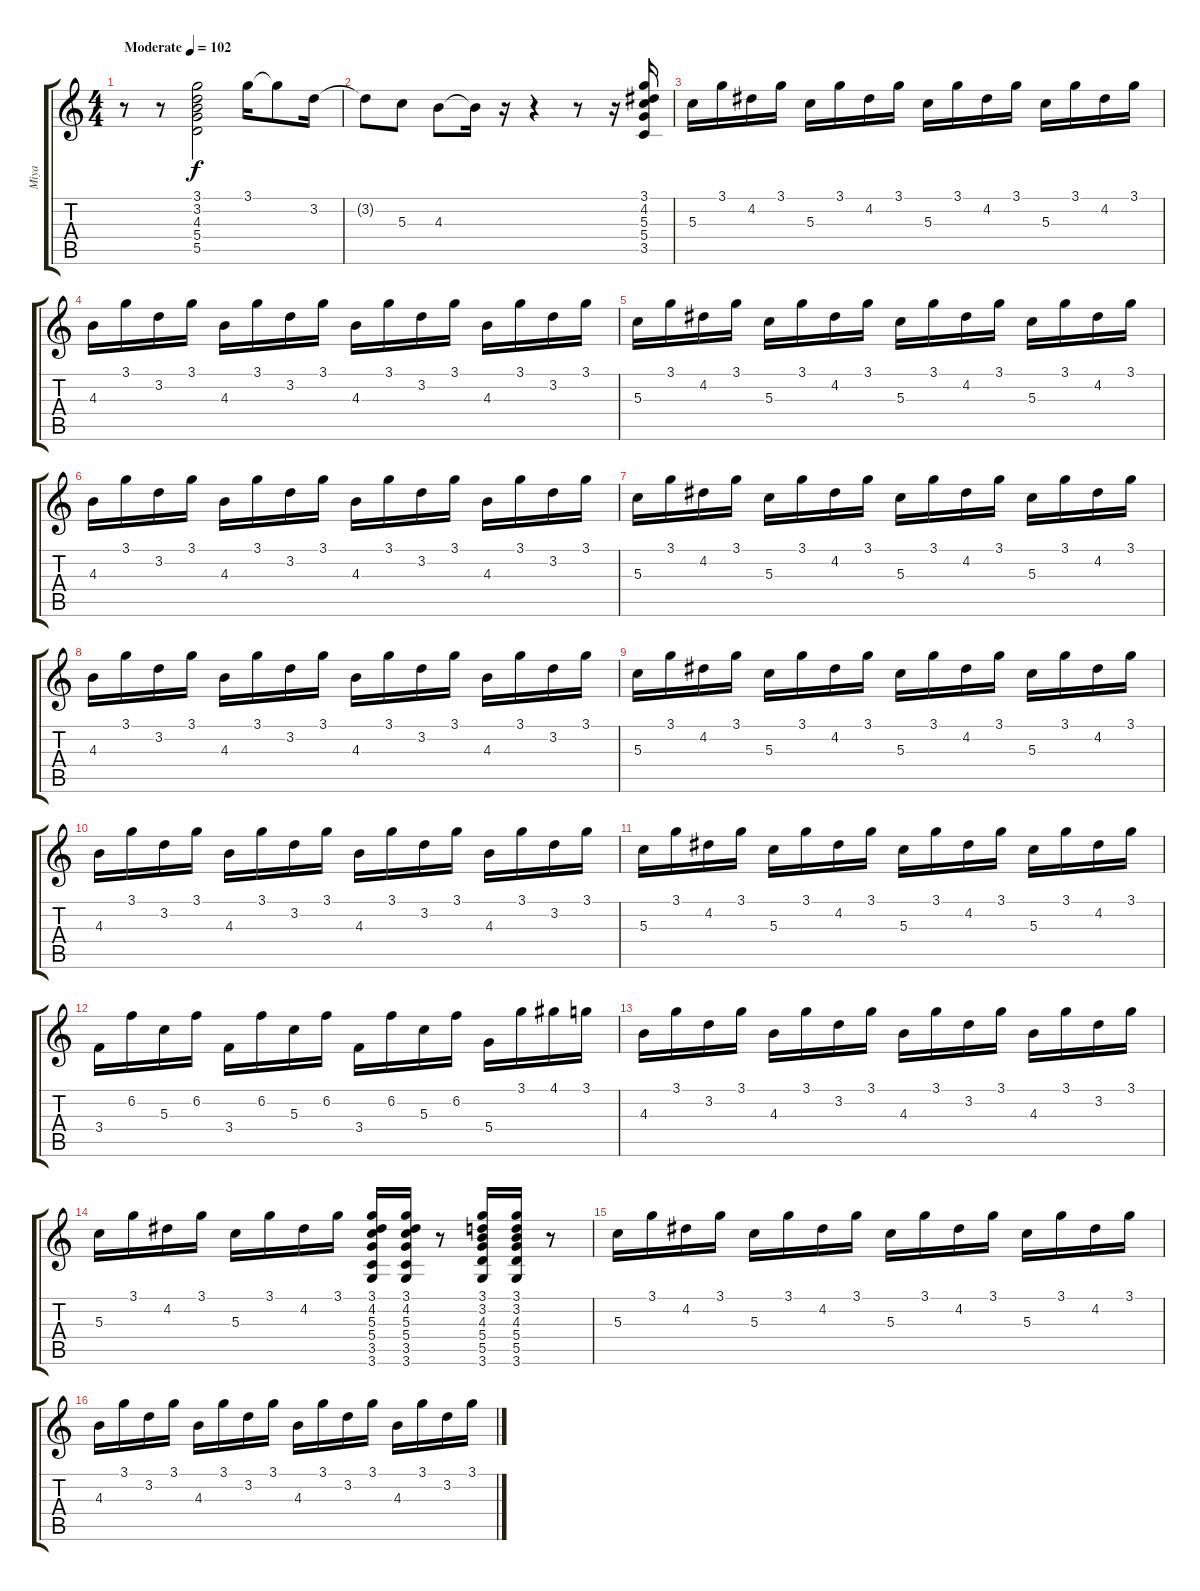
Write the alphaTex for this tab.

\track ("Miya" "Miya") {instrument overdrivenguitar}
\staff {score tabs}
\tuning (E4 B3 G3 D3 A2 E2) {hide}
\ts (4 4)
\tempo (102 "Moderate")
\clef g2
\ks c
r.8{dy f instrument overdrivenguitar} r.8 (3.1 3.2 4.3 5.4 5.5).2 3.1.16 3.1{t}.8 3.2.16 |
3.2{t}.8 5.3.8 4.3.8 4.3{t}.16 r.16 r.4 r.8 r.16 (3.1 4.2 5.3 5.4 3.5).16 |
5.3.16 3.1.16 4.2.16 3.1.16 5.3.16 3.1.16 4.2.16 3.1.16 5.3.16 3.1.16 4.2.16 3.1.16 5.3.16 3.1.16 4.2.16 3.1.16 |
4.3.16 3.1.16 3.2.16 3.1.16 4.3.16 3.1.16 3.2.16 3.1.16 4.3.16 3.1.16 3.2.16 3.1.16 4.3.16 3.1.16 3.2.16 3.1.16 |
5.3.16 3.1.16 4.2.16 3.1.16 5.3.16 3.1.16 4.2.16 3.1.16 5.3.16 3.1.16 4.2.16 3.1.16 5.3.16 3.1.16 4.2.16 3.1.16 |
4.3.16 3.1.16 3.2.16 3.1.16 4.3.16 3.1.16 3.2.16 3.1.16 4.3.16{volume 5} 3.1.16 3.2.16 3.1.16 4.3.16 3.1.16 3.2.16 3.1.16 |
5.3.16{volume 9} 3.1.16 4.2.16 3.1.16 5.3.16 3.1.16 4.2.16 3.1.16 5.3.16 3.1.16 4.2.16 3.1.16 5.3.16 3.1.16 4.2.16 3.1.16 |
4.3.16 3.1.16 3.2.16 3.1.16 4.3.16 3.1.16 3.2.16 3.1.16 4.3.16 3.1.16 3.2.16 3.1.16 4.3.16 3.1.16 3.2.16 3.1.16 |
5.3.16 3.1.16 4.2.16 3.1.16 5.3.16 3.1.16 4.2.16 3.1.16 5.3.16 3.1.16 4.2.16 3.1.16 5.3.16 3.1.16 4.2.16 3.1.16 |
4.3.16 3.1.16 3.2.16 3.1.16 4.3.16 3.1.16 3.2.16 3.1.16 4.3.16 3.1.16 3.2.16 3.1.16 4.3.16 3.1.16 3.2.16 3.1.16 |
5.3.16 3.1.16 4.2.16 3.1.16 5.3.16 3.1.16 4.2.16 3.1.16 5.3.16 3.1.16 4.2.16 3.1.16 5.3.16 3.1.16 4.2.16 3.1.16 |
3.4.16 6.2.16 5.3.16 6.2.16 3.4.16 6.2.16 5.3.16 6.2.16 3.4.16 6.2.16 5.3.16 6.2.16 5.4.16 3.1.16 4.1.16 3.1.16 |
4.3.16 3.1.16 3.2.16 3.1.16 4.3.16 3.1.16 3.2.16 3.1.16 4.3.16 3.1.16 3.2.16 3.1.16 4.3.16 3.1.16 3.2.16 3.1.16 |
5.3.16{volume 5} 3.1.16 4.2.16 3.1.16 5.3.16 3.1.16 4.2.16 3.1.16 (3.1 4.2 5.3 5.4 3.5 3.6).16{volume 9} (3.1 4.2 5.3 5.4 3.5 3.6).16 r.8 (3.1 3.2 4.3 5.4 5.5 3.6).16 (3.1 3.2 4.3 5.4 5.5 3.6).16 r.8 |
5.3.16 3.1.16 4.2.16 3.1.16 5.3.16 3.1.16 4.2.16 3.1.16 5.3.16 3.1.16 4.2.16 3.1.16 5.3.16 3.1.16 4.2.16 3.1.16 |
4.3.16 3.1.16 3.2.16 3.1.16 4.3.16 3.1.16 3.2.16 3.1.16 4.3.16 3.1.16 3.2.16 3.1.16 4.3.16 3.1.16 3.2.16 3.1.16
